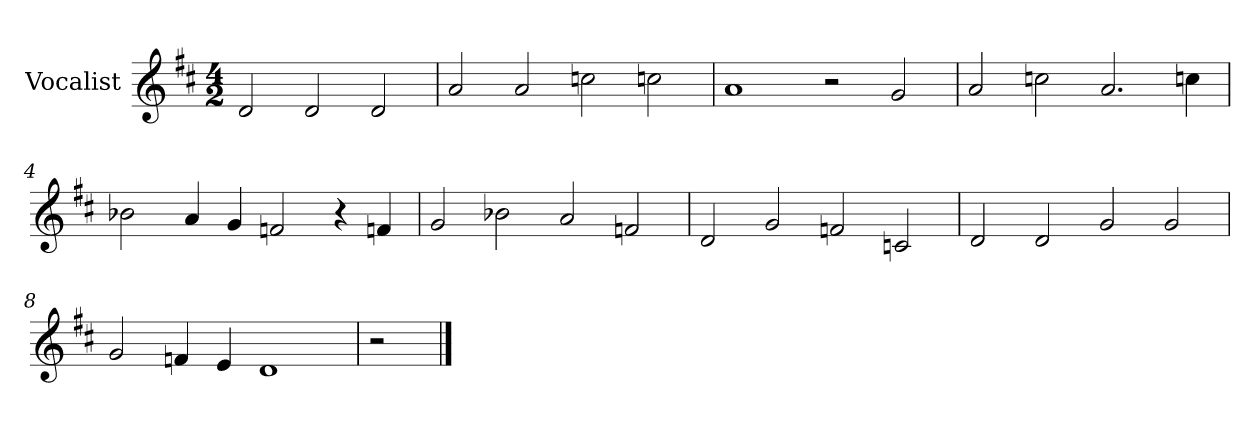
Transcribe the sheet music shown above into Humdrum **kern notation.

**kern
*part1
*staff1
*I"Vocalist
*k[f#c#]
*D:
*M4/2
=
2d
2d
2d
=1
2a
2a
2ccn
2ccn
=2
1a
2r
2g
=3
2a
2ccn
2.a
4ccn
=4
2b-X
4a
4g
2fn
4r
4fn
=5
2g
2b-X
2a
2fn
=6
2d
2g
2fn
2cn
=7
2d
2d
2g
2g
=8
2g
4fn
4e
1d
=9
2r
==
*-
